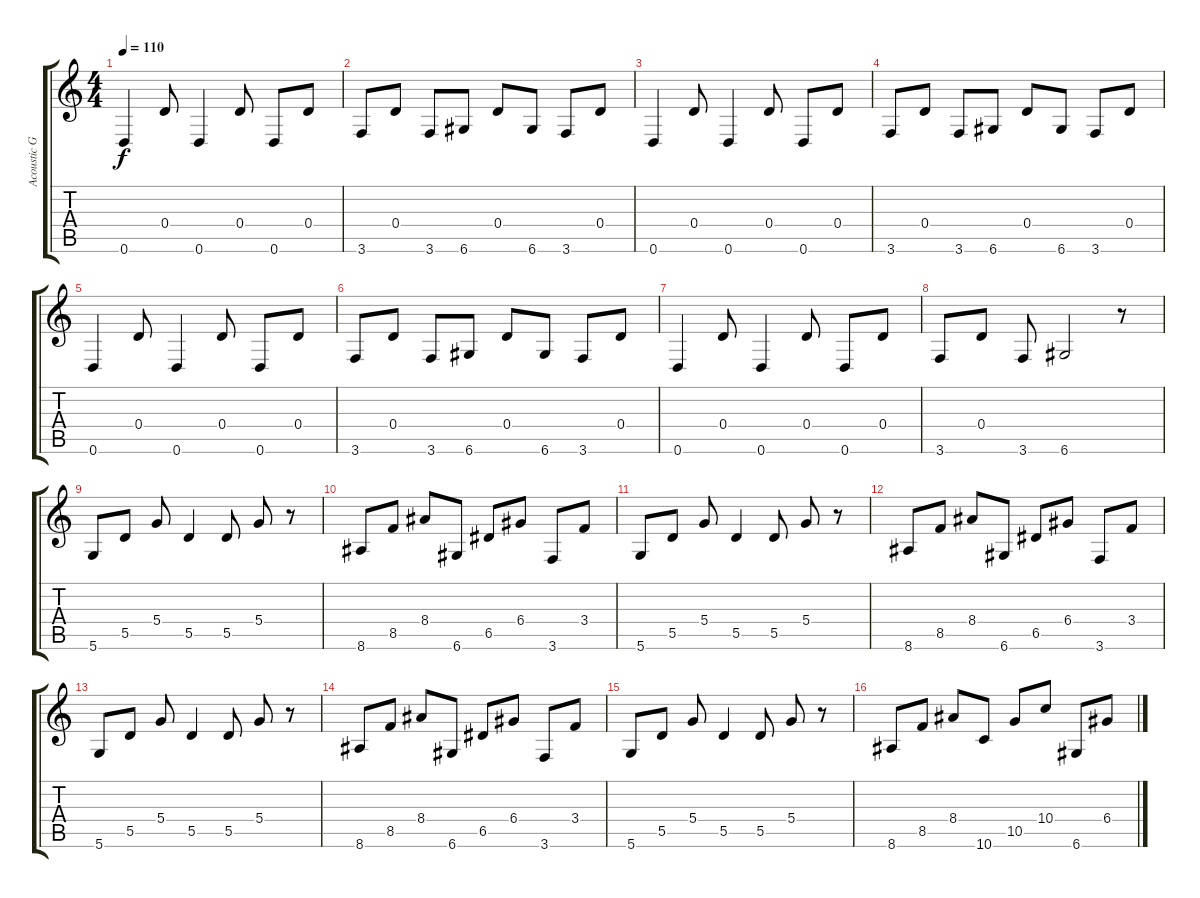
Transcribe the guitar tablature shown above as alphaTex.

\track ("Acoustic Guitar - 12 String" "Acoustic G") {instrument acousticguitarsteel}
\staff {score tabs}
\tuning (E4 B3 G3 D3 A2 D2) {hide}
\ts (4 4)
\tempo 110
\clef g2
\ks c
0.6.4{dy f} 0.4.8 0.6.4 0.4.8 0.6.8 0.4.8 |
3.6.8 0.4.8 3.6.8 6.6.8 0.4.8 6.6.8 3.6.8 0.4.8 |
0.6.4 0.4.8 0.6.4 0.4.8 0.6.8 0.4.8 |
3.6.8 0.4.8 3.6.8 6.6.8 0.4.8 6.6.8 3.6.8 0.4.8 |
0.6.4 0.4.8 0.6.4 0.4.8 0.6.8 0.4.8 |
3.6.8 0.4.8 3.6.8 6.6.8 0.4.8 6.6.8 3.6.8 0.4.8 |
0.6.4 0.4.8 0.6.4 0.4.8 0.6.8 0.4.8 |
3.6.8 0.4.8 3.6.8 6.6.2 r.8 |
5.6.8 5.5.8 5.4.8 5.5.4 5.5.8 5.4.8 r.8 |
8.6.8 8.5.8 8.4.8 6.6.8 6.5.8 6.4.8 3.6.8 3.4.8 |
5.6.8 5.5.8 5.4.8 5.5.4 5.5.8 5.4.8 r.8 |
8.6.8 8.5.8 8.4.8 6.6.8 6.5.8 6.4.8 3.6.8 3.4.8 |
5.6.8 5.5.8 5.4.8 5.5.4 5.5.8 5.4.8 r.8 |
8.6.8 8.5.8 8.4.8 6.6.8 6.5.8 6.4.8 3.6.8 3.4.8 |
5.6.8 5.5.8 5.4.8 5.5.4 5.5.8 5.4.8 r.8 |
8.6.8 8.5.8 8.4.8 10.6.8 10.5.8 10.4.8 6.6.8 6.4.8
